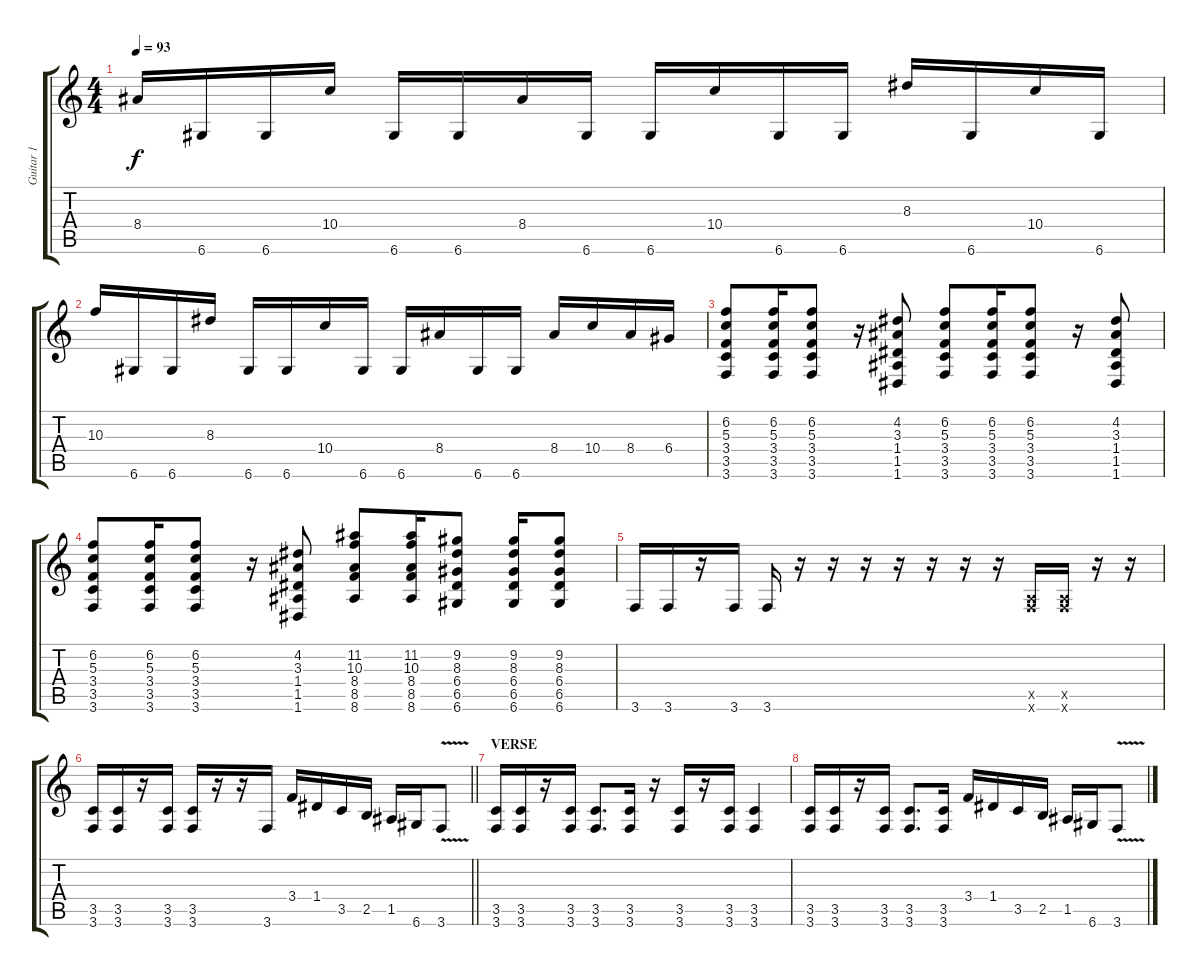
\track ("Guitar 1" "Guitar 1") {instrument distortionguitar}
\staff {score tabs}
\tuning (E4 B3 G3 D3 A2 D2) {hide}
\ts (4 4)
\tempo 93
\clef g2
\ks c
8.4.16{dy f volume 15} 6.6.16 6.6.16 10.4.16 6.6.16 6.6.16 8.4.16 6.6.16 6.6.16 10.4.16 6.6.16 6.6.16 8.3.16 6.6.16 10.4.16 6.6.16 |
10.3.16 6.6.16 6.6.16 8.3.16 6.6.16 6.6.16 10.4.16 6.6.16 6.6.16 8.4.16 6.6.16 6.6.16 8.4.16 10.4.16 8.4.16 6.4.16 |
(6.2 5.3 3.4 3.5 3.6).8{volume 10} (6.2 5.3 3.4 3.5 3.6).16 (6.2 5.3 3.4 3.5 3.6).8 r.16 (4.2 3.3 1.4 1.5 1.6).8 (6.2 5.3 3.4 3.5 3.6).8 (6.2 5.3 3.4 3.5 3.6).16 (6.2 5.3 3.4 3.5 3.6).8 r.16 (4.2 3.3 1.4 1.5 1.6).8 |
(6.2 5.3 3.4 3.5 3.6).8 (6.2 5.3 3.4 3.5 3.6).16 (6.2 5.3 3.4 3.5 3.6).8 r.16 (4.2 3.3 1.4 1.5 1.6).8 (11.2 10.3 8.4 8.5 8.6).8 (11.2 10.3 8.4 8.5 8.6).16 (9.2 8.3 6.4 6.5 6.6).8 (9.2 8.3 6.4 6.5 6.6).16 (9.2 8.3 6.4 6.5 6.6).8 |
3.6.16{volume 15 balance 8} 3.6.16 r.16 3.6.16 3.6.16 r.16 r.16 r.16 r.16 r.16 r.16 r.16 (0.5{x} 3.6{x}).16 (0.5{x} 3.6{x}).16 r.16 r.16 |
\barLineRight lightlight
(3.5 3.6).16 (3.5 3.6).16 r.16 (3.5 3.6).16 (3.5 3.6).16 r.16 r.16 3.6.16 3.4.16{balance 0} 1.4.16 3.5.16 2.5.16 1.5.16 6.6.16 3.6{v}.8 |
\section ("" "VERSE")
(3.5 3.6).16 (3.5 3.6).16 r.16 (3.5 3.6).16 (3.5 3.6).8{d} (3.5 3.6).16 r.16 (3.5 3.6).16 r.16 (3.5 3.6).16 (3.5 3.6).4 |
(3.5 3.6).16 (3.5 3.6).16 r.16 (3.5 3.6).16 (3.5 3.6).8{d} (3.5 3.6).16 3.4.16 1.4.16 3.5.16 2.5.16 1.5.16 6.6.16 3.6{v}.8
